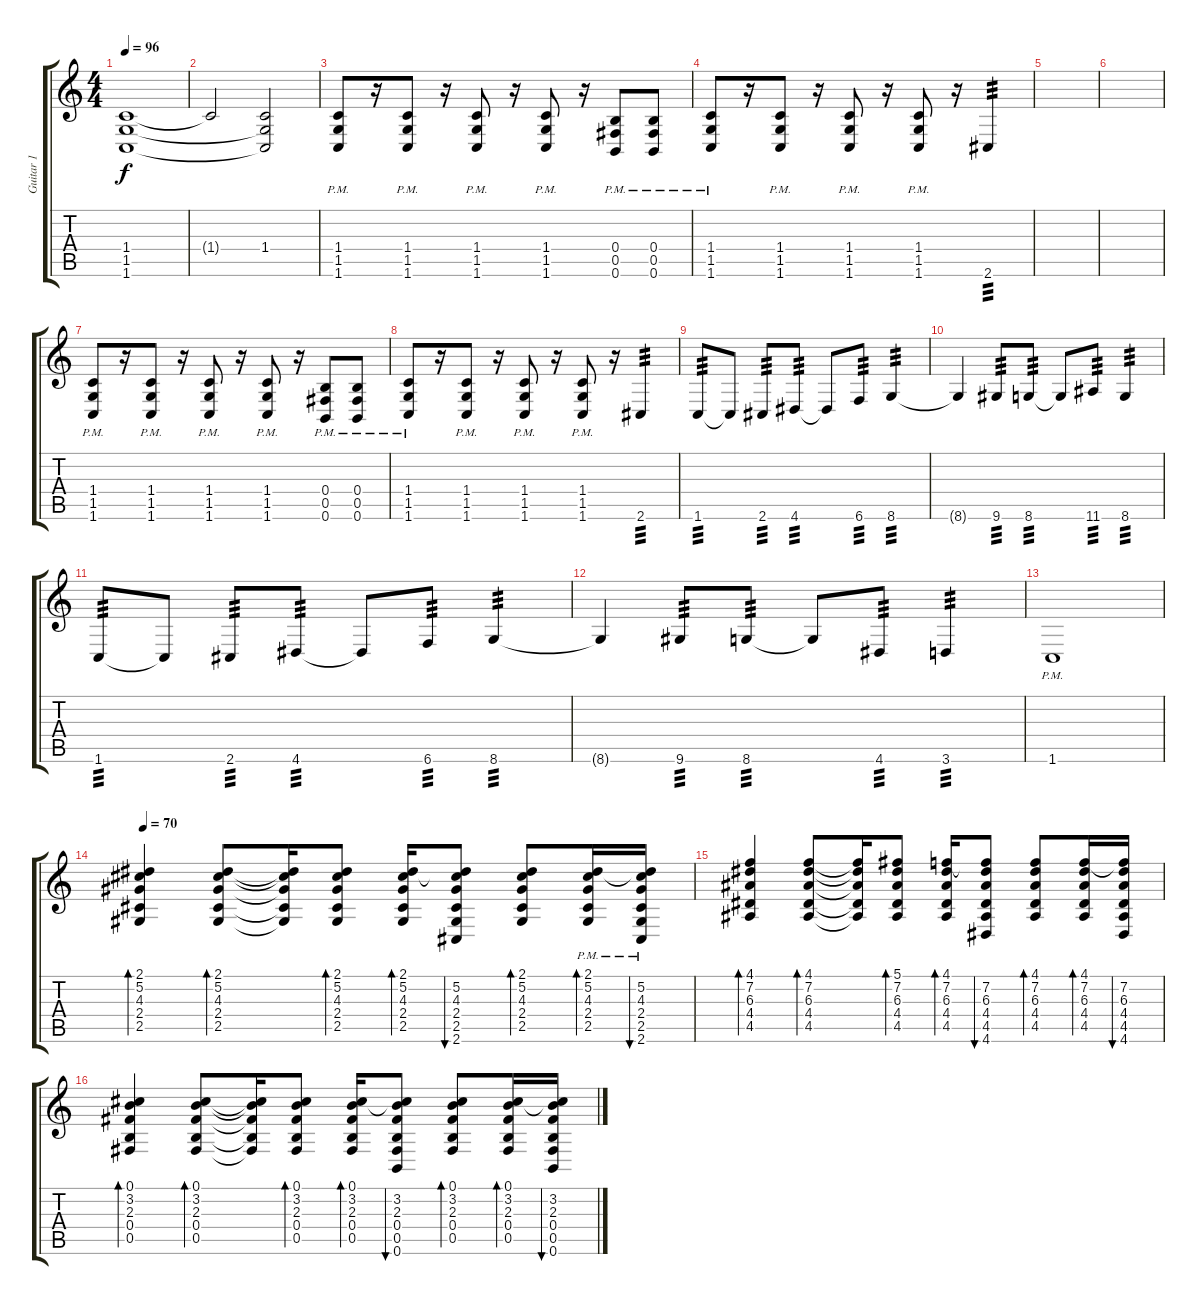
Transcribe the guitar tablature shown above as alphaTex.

\track ("Guitar 1" "Guitar 1") {instrument distortionguitar}
\staff {score tabs}
\tuning (Db4 Ab3 E3 B2 Gb2 B1) {hide}
\ts (4 4)
\tempo 96
\clef g2
\ks c
(1.4 1.5 1.6).1{dy f} |
1.4{t}.2 (1.4 1.5{t} 1.6{t}).2 |
(1.4{pm} 1.5{pm} 1.6{pm}).8 r.16 (1.4{pm} 1.5{pm} 1.6{pm}).8 r.16 (1.4{pm} 1.5{pm} 1.6{pm}).8 r.16 (1.4{pm} 1.5{pm} 1.6{pm}).8 r.16 (0.4{pm} 0.5{pm} 0.6{pm}).8 (0.4{pm} 0.5{pm} 0.6{pm}).8 |
(1.4{pm} 1.5{pm} 1.6{pm}).8 r.16 (1.4{pm} 1.5{pm} 1.6{pm}).8 r.16 (1.4{pm} 1.5{pm} 1.6{pm}).8 r.16 (1.4{pm} 1.5{pm} 1.6{pm}).8 r.16 2.6.4{tp 3} |
|
|
(1.4{pm} 1.5{pm} 1.6{pm}).8 r.16 (1.4{pm} 1.5{pm} 1.6{pm}).8 r.16 (1.4{pm} 1.5{pm} 1.6{pm}).8 r.16 (1.4{pm} 1.5{pm} 1.6{pm}).8 r.16 (0.4{pm} 0.5{pm} 0.6{pm}).8 (0.4{pm} 0.5{pm} 0.6{pm}).8 |
(1.4{pm} 1.5{pm} 1.6{pm}).8 r.16 (1.4{pm} 1.5{pm} 1.6{pm}).8 r.16 (1.4{pm} 1.5{pm} 1.6{pm}).8 r.16 (1.4{pm} 1.5{pm} 1.6{pm}).8 r.16 2.6.4{tp 3} |
1.6.8{tp 3} 1.6{t}.8 2.6.8{tp 3} 4.6.8{tp 3} 4.6{t}.8 6.6.8{tp 3} 8.6.4{tp 3} |
8.6{t}.4 9.6.8{tp 3} 8.6.8{tp 3} 8.6{t}.8 11.6.8{tp 3} 8.6.4{tp 3} |
1.6.8{tp 3} 1.6{t}.8 2.6.8{tp 3} 4.6.8{tp 3} 4.6{t}.8 6.6.8{tp 3} 8.6.4{tp 3} |
8.6{t}.4 9.6.8{tp 3} 8.6.8{tp 3} 8.6{t}.8 4.6.8{tp 3} 3.6.4{tp 3} |
1.6{pm}.1 |
\tempo 70
(2.1 5.2 4.3 2.4 2.5).4{bd 30 volume 6 balance 1 instrument acousticguitarsteel} (2.1 5.2 4.3 2.4 2.5).8{bd 30} (2.1{t} 5.2{t} 4.3{t} 2.4{t} 2.5{t}).16 (2.1 5.2 4.3 2.4 2.5).8{bd 30} (2.1 5.2 4.3 2.4 2.5).16{bd 30} (2.1{t} 5.2 4.3 2.4 2.5 2.6).8{bu 30} (2.1 5.2 4.3 2.4 2.5).8{bd 30} (2.1{pm} 5.2{pm} 4.3{pm} 2.4{pm} 2.5{pm}).16{bd 30} (2.1{t} 5.2{pm} 4.3{pm} 2.4{pm} 2.5{pm} 2.6).16{bu 30} |
(4.1 7.2 6.3 4.4 4.5).4{bd 30} (4.1 7.2 6.3 4.4 4.5).8{bd 30} (4.1{t} 7.2{t} 6.3{t} 4.4{t} 4.5{t}).16 (5.1 7.2 6.3 4.4 4.5).8{bd 30} (4.1 7.2 6.3 4.4 4.5).16{bd 30} (4.1{t} 7.2 6.3 4.4 4.5 4.6).8{bu 30} (4.1 7.2 6.3 4.4 4.5).8{bd 30} (4.1 7.2 6.3 4.4 4.5).16{bd 30} (4.1{t} 7.2 6.3 4.4 4.5 4.6).16{bu 30} |
(0.1 3.2 2.3 0.4 0.5).4{bd 30} (0.1 3.2 2.3 0.4 0.5).8{bd 30} (0.1{t} 3.2{t} 2.3{t} 0.4{t} 0.5{t}).16 (0.1 3.2 2.3 0.4 0.5).8{bd 30} (0.1 3.2 2.3 0.4 0.5).16{bd 30} (0.1{t} 3.2 2.3 0.4 0.5 0.6).8{bu 30} (0.1 3.2 2.3 0.4 0.5).8{bd 30} (0.1 3.2 2.3 0.4 0.5).16{bd 30} (0.1{t} 3.2 2.3 0.4 0.5 0.6).16{bu 30}
